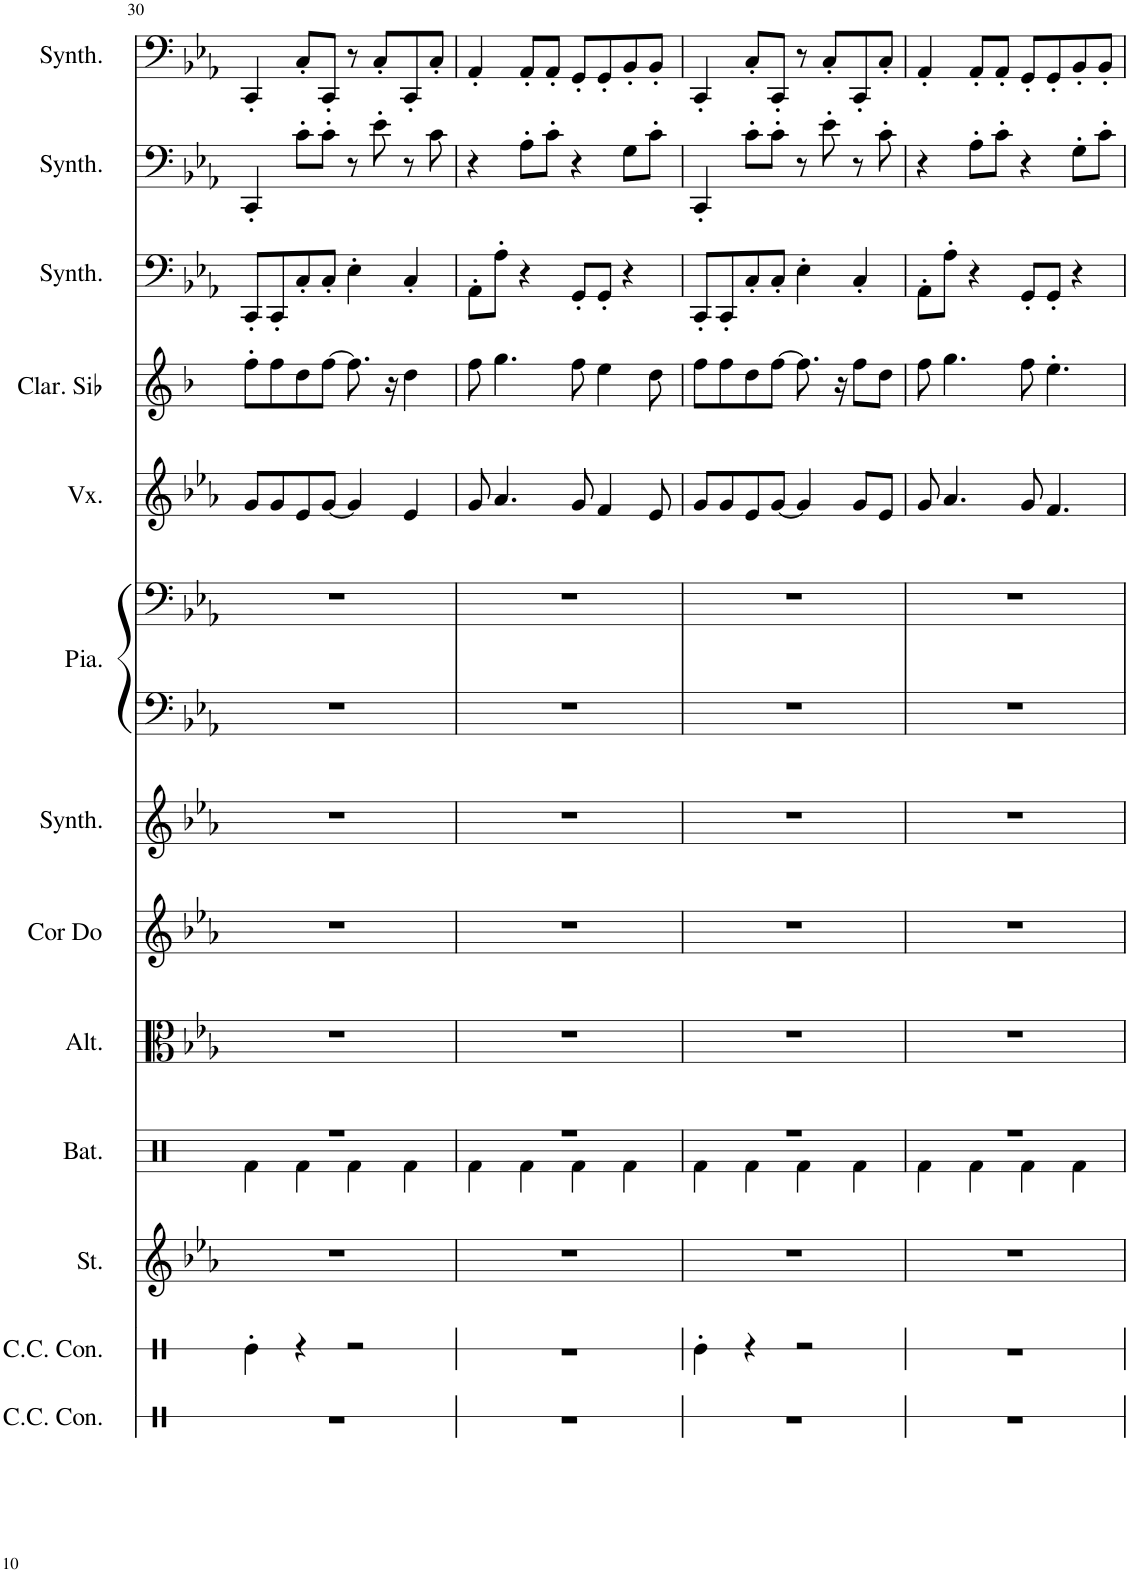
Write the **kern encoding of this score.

**kern	**kern	**kern	**kern	**kern	**kern	**kern	**kern	**kern	**kern	**kern	**kern	**kern	**kern
*part13	*part12	*part11	*part10	*part9	*part8	*part7	*part6	*part6	*part5	*part4	*part3	*part2	*part1
*staff14	*staff13	*staff12	*staff11	*staff10	*staff9	*staff8	*staff7	*staff6	*staff5	*staff4	*staff3	*staff2	*staff1
*I"Caisse claire de concert, Reverse Cymbal	*I"Caisse claire de concert, Taiko Drum	*I"Cordes, String Ensemble 2	*I"Batterie, Drums	*I"Altos, String Ensemble 1	*I"Cor Alto en Do, French Horn	*I"Synthétiseur de cuivres, Synth Brass 1	*I"Piano, Acoustic Grand Piano	*	*I"Voix, Synth Choir	*I"Clarinette en Sib	*I"Synthétiseur Pad, Pad 3 (polysynth)	*I"Synthétiseur d'instruments à cordes, Synth Strings 1	*I"Synthétiseur Pad, Pad 3 (polysynth)
*I'C.C. Con.	*I'C.C. Con.	*I'St.	*I'Bat.	*I'Alt.	*I'Cor Do	*I'Synth.	*I'Pia.	*	*I'Vx.	*I'Clar. Sib	*I'Synth.	*I'Synth.	*I'Synth.
!!LO:PB:g=z
*clefX	*clefX	*clefG2	*clefX	*clefC3	*clefG2	*clefG2	*clefF4	*clefF4	*clefG2	*clefG2	*clefF4	*clefF4	*clefF4
*	*	*	*	*	*Trd4c7	*	*	*	*	*Trd1c2	*	*	*
*k[b-e-a-]	*k[b-e-a-]	*k[b-e-a-]	*k[]	*k[b-e-a-]	*k[b-e-a-]	*k[b-e-a-]	*k[b-e-a-]	*k[b-e-a-]	*k[b-e-a-]	*k[b-]	*k[b-e-a-]	*k[b-e-a-]	*k[b-e-a-]
*M4/4	*M4/4	*M4/4	*M4/4	*M4/4	*M4/4	*M4/4	*M4/4	*M4/4	*M4/4	*M4/4	*M4/4	*M4/4	*M4/4
=30	=30	=30	=30	=30	=30	=30	=30	=30	=30	=30	=30	=30	=30
*	*	*	*^	*	*	*	*	*	*	*	*	*	*
1r	4Re'\	1r	1r	4Rf\	1r	1r	1r	1r	1r	8g/L	8ff'\L	8CC'/L	4CC'/	4CC'/
.	.	.	.	.	.	.	.	.	.	8g/	8ff\	8CC'/	.	.
.	4r	.	.	4Rf\	.	.	.	.	.	8e-/	8dd\	8C'/	8c'\L	8C'/L
.	.	.	.	.	.	.	.	.	.	[8g/J	[8ff\J	8C'/J	8c'\J	8CC'/J
.	2r	.	.	4Rf\	.	.	.	.	.	4g/]	8.ff\]	4E-'\	8r	8r
.	.	.	.	.	.	.	.	.	.	.	.	.	8e-'\	8C'/L
.	.	.	.	.	.	.	.	.	.	.	16r	.	.	.
.	.	.	.	4Rf\	.	.	.	.	.	4e-/	4dd\	4C'/	8r	8CC'/
.	.	.	.	.	.	.	.	.	.	.	.	.	8c\	8C'/J
=31	=31	=31	=31	=31	=31	=31	=31	=31	=31	=31	=31	=31	=31	=31
1r	1r	1r	1r	4Rf\	1r	1r	1r	1r	1r	8g/	8ff\	8AA-'\L	4r	4AA-'/
.	.	.	.	.	.	.	.	.	.	4.a-/	4.gg\	8A-'\J	.	.
.	.	.	.	4Rf\	.	.	.	.	.	.	.	4r	8A-'\L	8AA-'/L
.	.	.	.	.	.	.	.	.	.	.	.	.	8c'\J	8AA-'/J
.	.	.	.	4Rf\	.	.	.	.	.	8g/	8ff\	8GG'/L	4r	8GG'/L
.	.	.	.	.	.	.	.	.	.	4f/	4ee\	8GG'/J	.	8GG'/
.	.	.	.	4Rf\	.	.	.	.	.	.	.	4r	8G\L	8BB-'/
.	.	.	.	.	.	.	.	.	.	8e-/	8dd\	.	8c'\J	8BB-'/J
=32	=32	=32	=32	=32	=32	=32	=32	=32	=32	=32	=32	=32	=32	=32
1r	4Re'\	1r	1r	4Rf\	1r	1r	1r	1r	1r	8g/L	8ff\L	8CC'/L	4CC'/	4CC'/
.	.	.	.	.	.	.	.	.	.	8g/	8ff\	8CC'/	.	.
.	4r	.	.	4Rf\	.	.	.	.	.	8e-/	8dd\	8C'/	8c'\L	8C'/L
.	.	.	.	.	.	.	.	.	.	[8g/J	[8ff\J	8C'/J	8c'\J	8CC'/J
.	2r	.	.	4Rf\	.	.	.	.	.	4g/]	8.ff\]	4E-'\	8r	8r
.	.	.	.	.	.	.	.	.	.	.	.	.	8e-'\	8C'/L
.	.	.	.	.	.	.	.	.	.	.	16r	.	.	.
.	.	.	.	4Rf\	.	.	.	.	.	8g/L	8ff\L	4C'/	8r	8CC'/
.	.	.	.	.	.	.	.	.	.	8e-/J	8dd\J	.	8c'\	8C'/J
=33	=33	=33	=33	=33	=33	=33	=33	=33	=33	=33	=33	=33	=33	=33
1r	1r	1r	1r	4Rf\	1r	1r	1r	1r	1r	8g/	8ff\	8AA-'\L	4r	4AA-'/
.	.	.	.	.	.	.	.	.	.	4.a-/	4.gg\	8A-'\J	.	.
.	.	.	.	4Rf\	.	.	.	.	.	.	.	4r	8A-'\L	8AA-'/L
.	.	.	.	.	.	.	.	.	.	.	.	.	8c'\J	8AA-'/J
.	.	.	.	4Rf\	.	.	.	.	.	8g/	8ff\	8GG'/L	4r	8GG'/L
.	.	.	.	.	.	.	.	.	.	4.f/	4.ee'\	8GG'/J	.	8GG'/
.	.	.	.	4Rf\	.	.	.	.	.	.	.	4r	8G'\L	8BB-'/
.	.	.	.	.	.	.	.	.	.	.	.	.	8c'\J	8BB-'/J
*	*	*	*v	*v	*	*	*	*	*	*	*	*	*	*
=	=	=	=	=	=	=	=	=	=	=	=	=	=
*-	*-	*-	*-	*-	*-	*-	*-	*-	*-	*-	*-	*-	*-
